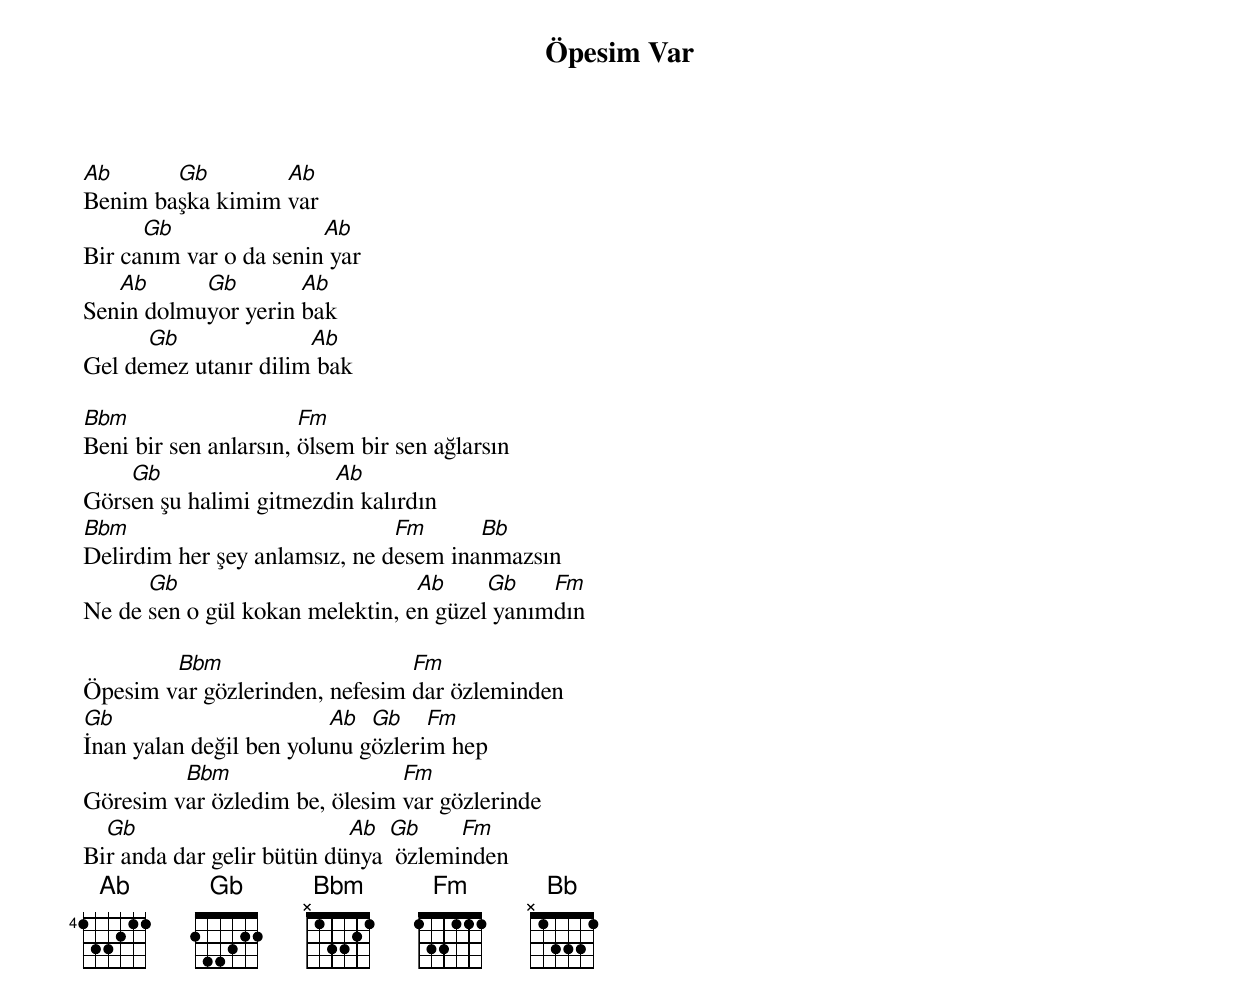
{title: Öpesim Var}
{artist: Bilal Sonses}

Ab      Gb        Ab
Benim başka kimim var
      Gb                Ab
Bir canım var o da senin yar
   Ab      Gb        Ab
Senin dolmuyor yerin bak
      Gb              Ab
Gel demez utanır dilim bak

Bbm                    Fm
Beni bir sen anlarsın, ölsem bir sen ağlarsın
    Gb                  Ab
Görsen şu halimi gitmezdin kalırdın
Bbm                            Fm      Bb
Delirdim her şey anlamsız, ne desem inanmazsın
      Gb                         Ab     Gb    Fm
Ne de sen o gül kokan melektin, en güzel yanımdın

        Bbm                     Fm
Öpesim var gözlerinden, nefesim dar özleminden
Gb                       Ab  Gb    Fm
İnan yalan değil ben yolunu gözlerim hep
         Bbm                   Fm
Göresim var özledim be, ölesim var gözlerinde
  Gb                       Ab  Gb     Fm
Bir anda dar gelir bütün dünya  özleminden
